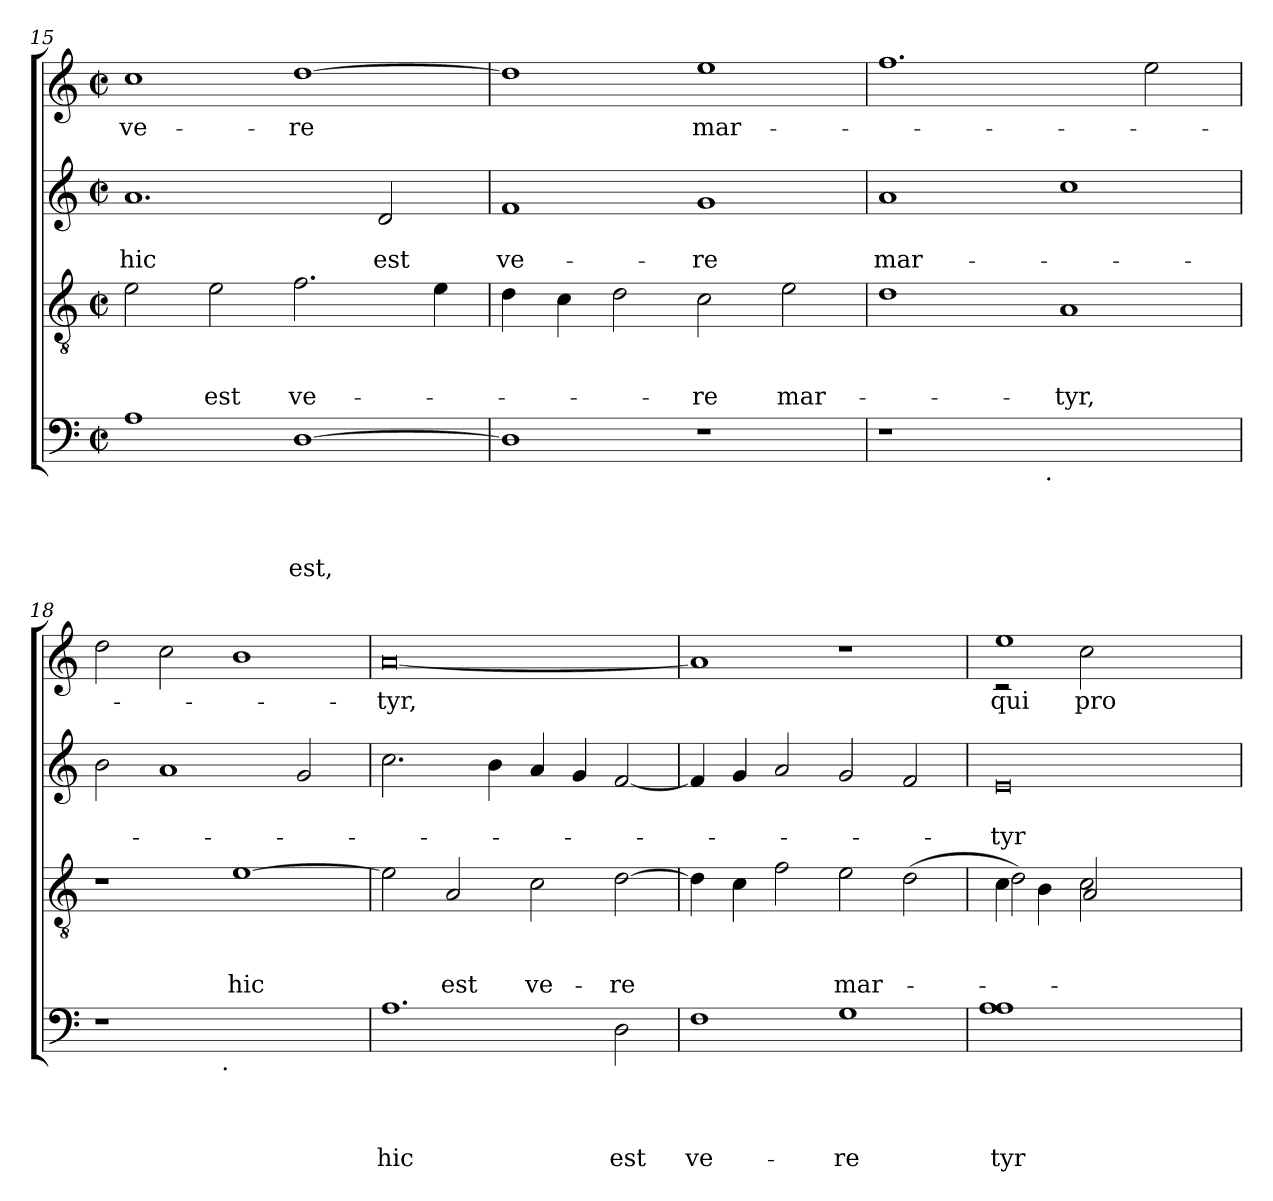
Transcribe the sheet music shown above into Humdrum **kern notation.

**kern	**text	**text	**text	**text	**kern	**text	**text	**text	**kern	**text	**text	**kern	**text
*part4	*part4	*part4	*part4	*part4	*part3	*part3	*part3	*part3	*part2	*part2	*part2	*part1	*part1
*staff4	*staff4	*staff4	*staff4	*staff4	*staff3	*staff3	*staff3	*staff3	*staff2	*staff2	*staff2	*staff1	*staff1
*clefF4	*	*	*	*	*clefGv2	*	*	*	*clefG2	*	*	*clefG2	*
*k[]	*	*	*	*	*k[]	*	*	*	*k[]	*	*	*k[]	*
*C:	*	*	*	*	*C:	*	*	*	*C:	*	*	*C:	*
*M2/2	*	*	*	*	*M2/2	*	*	*	*M2/2	*	*	*M2/2	*
*met(c|)	*	*	*	*	*met(c|)	*	*	*	*met(c|)	*	*	*met(c|)	*
=15	=15	=15	=15	=15	=15	=15	=15	=15	=15	=15	=15	=15	=15
!	!	!	!	!	!	!	!	!	!	!	!LO:LY:b	!	!LO:LY:b
1A	.	.	.	.	2e\	.	.	.	1.a	.	hic	1cc	ve-
!	!	!	!	!	!	!	!	!LO:LY:b	!	!	!	!	!
.	.	.	.	.	2e\	.	.	est	.	.	.	.	.
!	!	!	!	!LO:LY:b	!	!	!	!LO:LY:b	!	!	!	!	!LO:LY:b
[>1D	.	.	.	est,	2.f\	.	.	ve-	.	.	.	[>1dd	-re
!	!	!	!	!	!	!	!	!	!	!	!LO:LY:b	!	!
.	.	.	.	.	.	.	.	.	2d/	.	est	.	.
.	.	.	.	.	4e\	.	.	.	.	.	.	.	.
=16	=16	=16	=16	=16	=16	=16	=16	=16	=16	=16	=16	=16	=16
!	!	!	!	!	!	!	!	!	!	!	!LO:LY:b	!	!
1D]	.	.	.	.	4d\	.	.	.	1f	.	ve-	1dd]	.
.	.	.	.	.	4c\	.	.	.	.	.	.	.	.
.	.	.	.	.	2d\	.	.	.	.	.	.	.	.
!	!	!	!	!	!	!	!	!LO:LY:b	!	!	!LO:LY:b	!	!LO:LY:b
1r	.	.	.	.	2c\	.	.	-re	1g	.	-re	1ee	mar-
!	!	!	!	!	!	!	!	!LO:LY:b	!	!	!	!	!
.	.	.	.	.	2e\	.	.	mar-	.	.	.	.	.
=17	=17	=17	=17	=17	=17	=17	=17	=17	=17	=17	=17	=17	=17
!	!	!	!	!	!	!	!	!	!	!	!LO:LY:b	!	!
*^	*	*	*	*	*	*	*	*	*	*	*	*	*
1r	2ryy	.	.	.	.	1d	.	.	.	1a	.	mar-	1.ff	.
.	4...ryy	.	.	.	.	.	.	.	.	.	.	.	.	.
!	!LO:TX:b:t=.	!	!	!	!	!	!	!	!	!	!	!	!	!
.	1ryy	.	.	.	.	.	.	.	.	.	.	.	.	.
!	!	!	!	!	!	!	!	!	!LO:LY:b	!	!	!	!	!
1ryy	.	.	.	.	.	1A	.	.	-tyr,	1cc	.	.	.	.
.	.	.	.	.	.	.	.	.	.	.	.	.	2ee\	.
.	32ryy	.	.	.	.	.	.	.	.	.	.	.	.	.
=18	=18	=18	=18	=18	=18	=18	=18	=18	=18	=18	=18	=18	=18	=18
1r	2ryy	.	.	.	.	1r	.	.	.	2b\	.	.	2dd\	.
.	4...ryy	.	.	.	.	.	.	.	.	1a	.	.	2cc\	.
!	!LO:TX:b:t=.	!	!	!	!	!	!	!	!	!	!	!	!	!
.	1ryy	.	.	.	.	.	.	.	.	.	.	.	.	.
!	!	!	!	!	!	!	!	!	!LO:LY:b	!	!	!	!	!
1ryy	.	.	.	.	.	[>1e	.	.	hic	.	.	.	1b	.
.	.	.	.	.	.	.	.	.	.	2g/	.	.	.	.
.	32ryy	.	.	.	.	.	.	.	.	.	.	.	.	.
=19	=19	=19	=19	=19	=19	=19	=19	=19	=19	=19	=19	=19	=19	=19
!	!	!	!	!	!LO:LY:b	!	!	!	!	!	!	!	!	!LO:LY:b
*v	*v	*	*	*	*	*	*	*	*	*	*	*	*	*
1.A	.	.	.	hic	2e\]	.	.	.	2.cc\	.	.	[<0a	-tyr,
!	!	!	!	!	!	!	!	!LO:LY:b	!	!	!	!	!
.	.	.	.	.	2A/	.	.	est	.	.	.	.	.
.	.	.	.	.	.	.	.	.	4b\	.	.	.	.
!	!	!	!	!	!	!	!	!LO:LY:b	!	!	!	!	!
.	.	.	.	.	2c\	.	.	ve-	4a/	.	.	.	.
.	.	.	.	.	.	.	.	.	4g/	.	.	.	.
!	!	!	!	!LO:LY:b	!	!	!	!LO:LY:b	!	!	!	!	!
2D\	.	.	.	est	[>2d\	.	.	-re	[<2f/	.	.	.	.
=20	=20	=20	=20	=20	=20	=20	=20	=20	=20	=20	=20	=20	=20
!	!	!	!	!LO:LY:b	!	!	!	!	!	!	!	!	!
1F	.	.	.	ve-	4d\]	.	.	.	4f/]	.	.	1a]	.
.	.	.	.	.	4c\	.	.	.	4g/	.	.	.	.
.	.	.	.	.	2f\	.	.	.	2a/	.	.	.	.
!	!	!	!	!LO:LY:b	!	!	!	!LO:LY:b	!	!	!	!	!
1G	.	.	.	-re	2e\	.	.	mar-	2g/	.	.	1r	.
.	.	.	.	.	(>2d\	.	.	.	2f/	.	.	.	.
!!LO:PB:g=z
=21	=21	=21	=21	=21	=21	=21	=21	=21	=21	=21	=21	=21	=21
!	!	!	!	!LO:LY:b	!	!	!	!	!	!	!LO:LY:b	!	!LO:LY:b
*	*	*	*	*	*^	*	*	*	*	*	*	*^	*
1A 1A	.	.	.	-tyr	4c\	2d\)	.	.	.	0e	.	-tyr	1ee	2rc	qui
.	.	.	.	.	4B\	.	.	.	.	.	.	.	.	.	.
!	!	!	!	!	!	!	!	!	!	!	!	!	!	!	!LO:LY:b
.	.	.	.	.	2c\	2A/	.	.	.	.	.	.	.	2cc\	pro
1ryy	.	.	.	.	1ryy	1ryy	.	.	.	.	.	.	1ryy	1ryy	.
*	*	*	*	*	*v	*v	*	*	*	*	*	*	*v	*v	*
=	=	=	=	=	=	=	=	=	=	=	=	=	=
*-	*-	*-	*-	*-	*-	*-	*-	*-	*-	*-	*-	*-	*-
